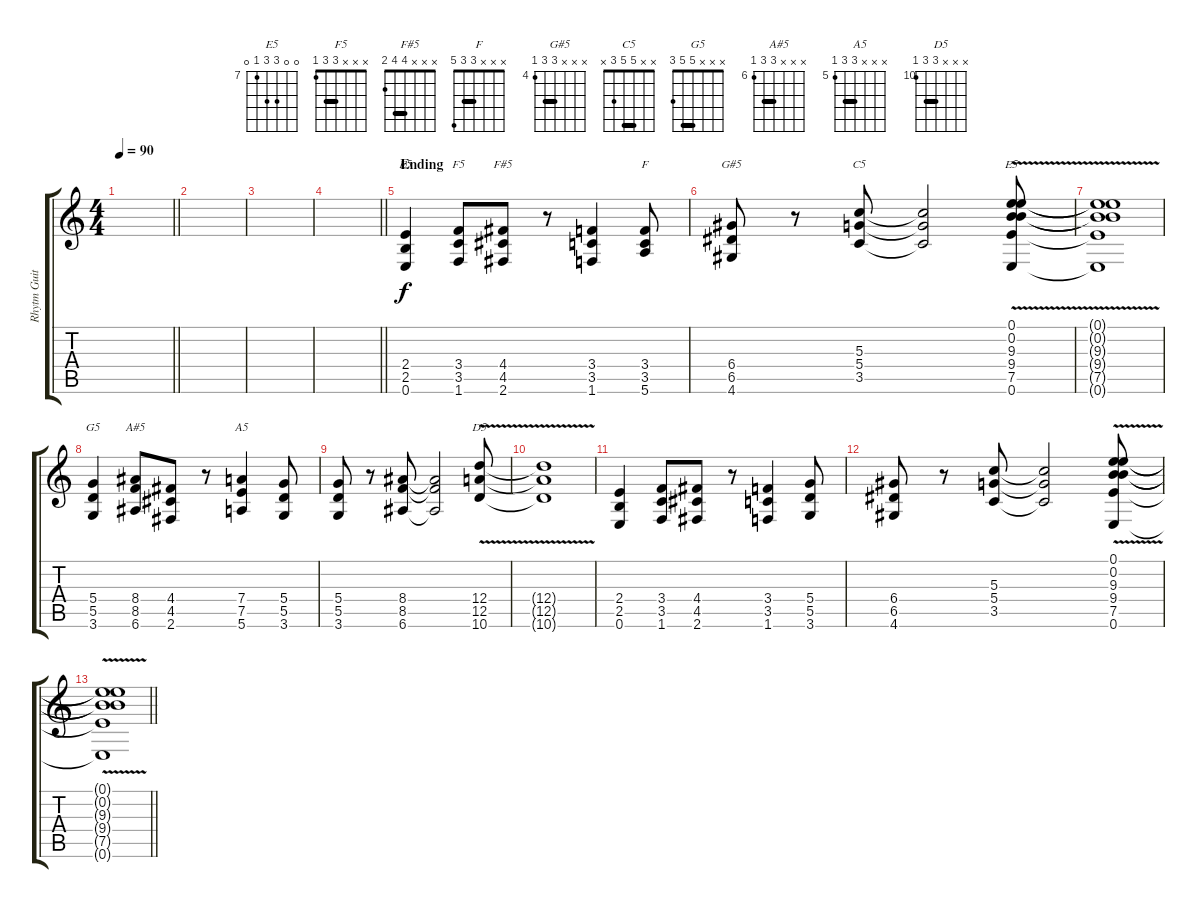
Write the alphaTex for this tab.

\track ("Rhytm Guitar" "Rhytm Guit") {instrument overdrivenguitar}
\staff {score tabs}
\tuning (E4 B3 G3 D3 A2 E2) {hide}
\chord ("E5" x x x 2 2 0) {barre 2}
\chord ("F5" x x x 3 3 1) {barre 3}
\chord ("F#5" x x x 4 4 2) {barre 4}
\chord ("F" x x x 3 3 5) {barre 3}
\chord ("G#5" x x x 6 6 4) {firstfret 4 barre 6}
\chord ("C5" x x 5 5 3 x) {barre 5}
\chord ("E5" 0 0 9 9 7 0) {firstfret 7}
\chord ("G5" x x x 5 5 3) {barre 5}
\chord ("A#5" x x x 8 8 6) {firstfret 6 barre 8}
\chord ("A5" x x x 7 7 5) {firstfret 5 barre 7}
\chord ("D5" x x x 12 12 10) {firstfret 10 barre 12}
\ts (4 4)
\tempo 90
\clef g2
\barLineRight lightlight
\ks c
|
|
|
\barLineRight lightlight
|
\section ("" "Ending")
(2.4 2.5 0.6).4{ch "E5"} (3.4 3.5 1.6).8{ch "F5"} (4.4 4.5 2.6).8{ch "F#5"} r.8 (3.4 3.5 1.6).4 (3.4 3.5 5.6).8{ch "F"} |
(6.4 6.5 4.6).8{ch "G#5"} r.8 (5.3 5.4 3.5).8{ch "C5"} (5.3{t} 5.4{t} 3.5{t}).2 (0.1 0.2 9.3 9.4 7.5 0.6{v}).8{ch "E5"} |
(0.1{t} 0.2{t} 9.3{t} 9.4{t} 7.5{t} 0.6{t}).1 |
(5.4 5.5 3.6).4{ch "G5"} (8.4 8.5 6.6).8{ch "A#5"} (4.4 4.5 2.6).8 r.8 (7.4 7.5 5.6).4{ch "A5"} (5.4 5.5 3.6).8 |
(5.4 5.5 3.6).8 r.8 (8.4 8.5 6.6).8 (8.4{t} 8.5{t} 6.6{t}).2 (12.4 12.5 10.6{v}).8{ch "D5"} |
(12.4{t} 12.5{t} 10.6{t}).1 |
(2.4 2.5 0.6).4 (3.4 3.5 1.6).8 (4.4 4.5 2.6).8 r.8 (3.4 3.5 1.6).4 (5.4 5.5 3.6).8 |
(6.4 6.5 4.6).8 r.8 (5.3 5.4 3.5).8 (5.3{t} 5.4{t} 3.5{t}).2 (0.1{v} 0.2 9.3 9.4 7.5 0.6).8 |
\barLineRight lightlight
(0.1{t} 0.2{t} 9.3{t} 9.4{t} 7.5{t} 0.6{t}).1
